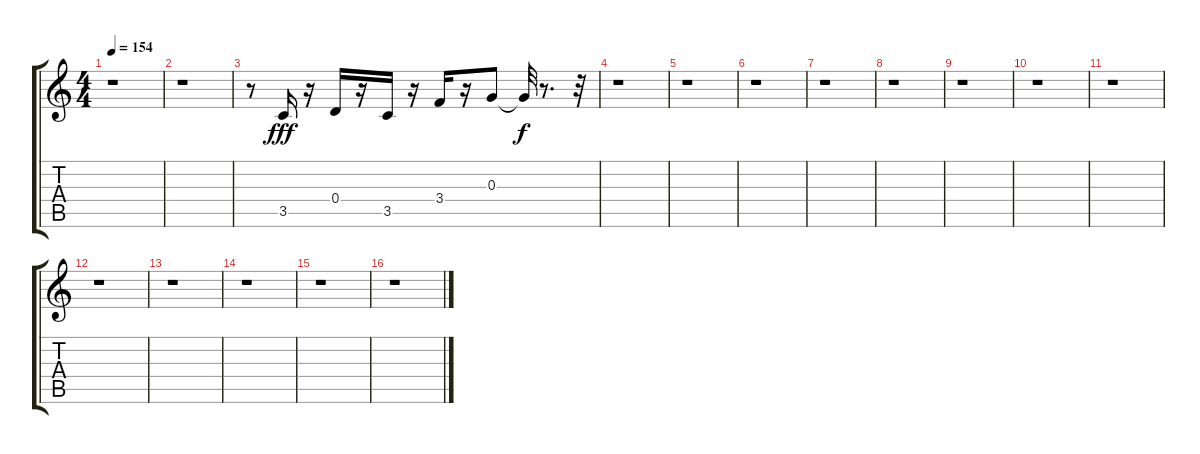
\track "" {instrument electricbasspick}
\staff {score tabs}
\tuning (E4 B3 G3 D3 A2 E2) {hide}
\ts (4 4)
\tempo 154
\clef g2
\ks c
r.1{dy fff} |
r.1 |
r.8 3.5.16 r.16 0.4.16 r.16 3.5.16 r.16 3.4.16 r.16 0.3.8 0.3{t}.32{dy f} r.8{d} r.32 |
r.1 |
r.1 |
r.1 |
r.1 |
r.1 |
r.1 |
r.1 |
r.1 |
r.1 |
r.1 |
r.1 |
r.1 |
r.1
